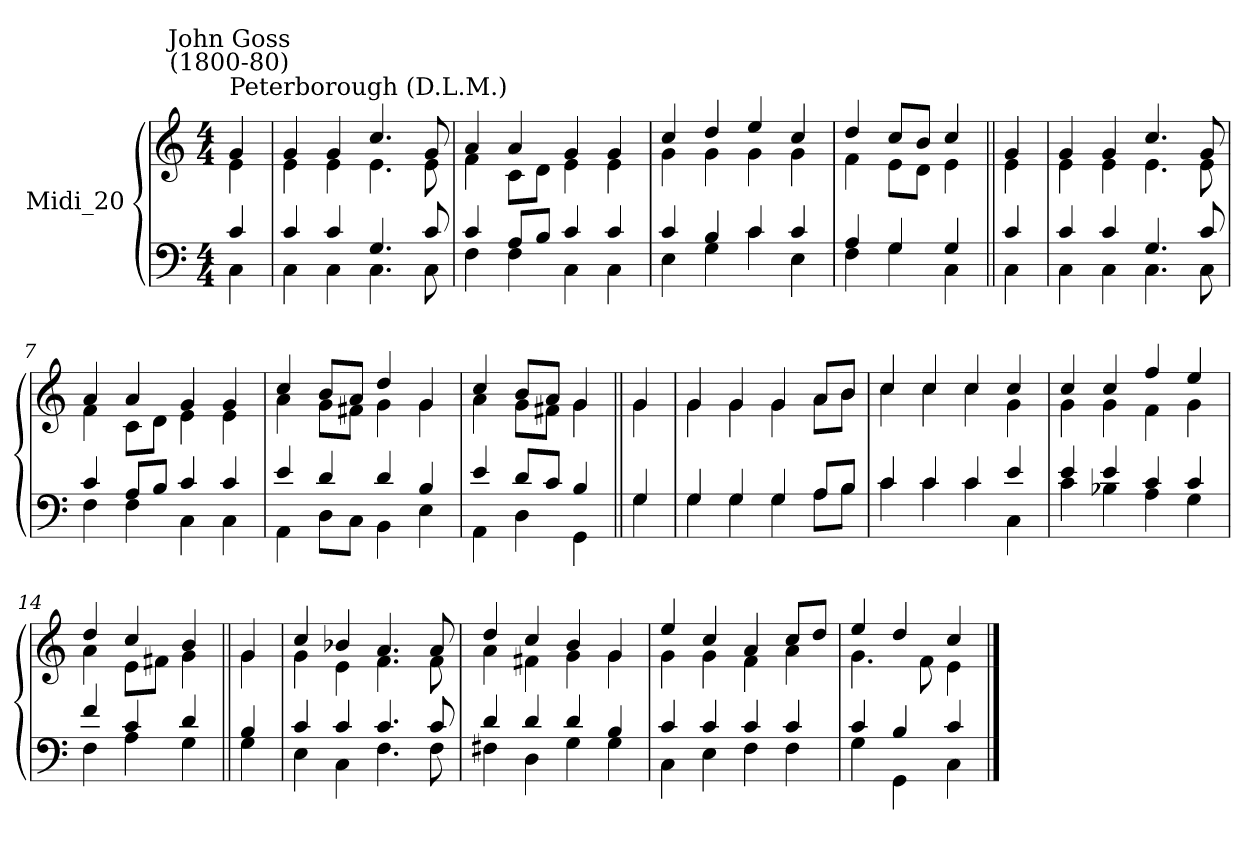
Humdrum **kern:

**kern	**kern
*part2	*part1
*staff2	*staff1
*I"Midi_20	*I"Midi_20
*clefF4	*clefG2
*k[]	*k[]
*C:	*C:
*M4/4	*M4/4
=	=
*^	*^
!	!	!LO:TX:a:t=Peterborough (D.L.M.)	!
!	!	!LO:TX:a:cj:t=John Goss\n(1800-80)	!
4c/	4C\	4g/	4e\
=1	=1	=1	=1
4c/	4C\	4g/	4e\
4c/	4C\	4g/	4e\
4.G/	4.C\	4.cc/	4.e\
8c/	8C\	8g/	8e\
=2	=2	=2	=2
4c/	4F\	4a/	4f\
8A/L	4F\	4a/	8c\L
8B/J	.	.	8d\J
4c/	4C\	4g/	4e\
4c/	4C\	4g/	4e\
=3	=3	=3	=3
4c/	4E\	4cc/	4g\
4B/	4G\	4dd/	4g\
4c/	4c\	4ee/	4g\
4c/	4E\	4cc/	4g\
=4	=4	=4	=4
4A/	4F\	4dd/	4f\
4G/	4G\	8cc/L	8e\L
.	.	8b/J	8d\J
4G/	4C\	4cc/	4e\
=5||	=5||	=5||	=5||
4c/	4C\	4g/	4e\
=6	=6	=6	=6
4c/	4C\	4g/	4e\
4c/	4C\	4g/	4e\
4.G/	4.C\	4.cc/	4.e\
8c/	8C\	8g/	8e\
=7	=7	=7	=7
4c/	4F\	4a/	4f\
8A/L	4F\	4a/	8c\L
8B/J	.	.	8d\J
4c/	4C\	4g/	4e\
4c/	4C\	4g/	4e\
=8	=8	=8	=8
4e/	4AA\	4cc/	4a\
4d/	8D\L	8b/L	8g\L
.	8C\J	8a/J	8f#X\J
4d/	4BB\	4dd/	4g\
4B/	4E\	4g/	4g\
=9	=9	=9	=9
4e/	4AA\	4cc/	4a\
8d/L	4D\	8b/L	8g\L
8c/J	.	8a/J	8f#X\J
4B/	4GG\	4g/	4g\
!!LO:LB:g=z	!!
=10||	=10||	=10||	=10||
4G/	4G\	4g/	4g\
=11	=11	=11	=11
4G/	4G\	4g/	4g\
4G/	4G\	4g/	4g\
4G/	4G\	4g/	4g\
8A/L	8A\L	8a/L	8a\L
8B/J	8B\J	8b/J	8b\J
=12	=12	=12	=12
4c/	4c\	4cc/	4cc\
4c/	4c\	4cc/	4cc\
4c/	4c\	4cc/	4cc\
4e/	4C\	4cc/	4g\
=13	=13	=13	=13
4e/	4c\	4cc/	4g\
4e/	4B-X\	4cc/	4g\
4c/	4A\	4ff/	4f\
4c/	4G\	4ee/	4g\
=14	=14	=14	=14
4f/	4F\	4dd/	4a\
4c/	4A\	4cc/	8e\L
.	.	.	8f#X\J
4d/	4G\	4b/	4g\
=15||	=15||	=15||	=15||
4B/	4G\	4g/	4g\
=16	=16	=16	=16
4c/	4E\	4cc/	4g\
4c/	4C\	4b-X/	4e\
4.c/	4.F\	4.a/	4.f\
8c/	8F\	8a/	8f\
=17	=17	=17	=17
4d/	4F#X\	4dd/	4a\
4d/	4D\	4cc/	4f#X\
4d/	4G\	4b/	4g\
4B/	4G\	4g/	4g\
=18	=18	=18	=18
4c/	4C\	4ee/	4g\
4c/	4E\	4cc/	4g\
4c/	4F\	4a/	4f\
4c/	4F\	8cc/L	4a\
.	.	8dd/J	.
=19	=19	=19	=19
4c/	4G\	4ee/	4.g\
4B/	4GG\	4dd/	.
.	.	.	8f\
4c/	4C\	4cc/	4e\
*v	*v	*	*
*	*v	*v
==	==
*-	*-
